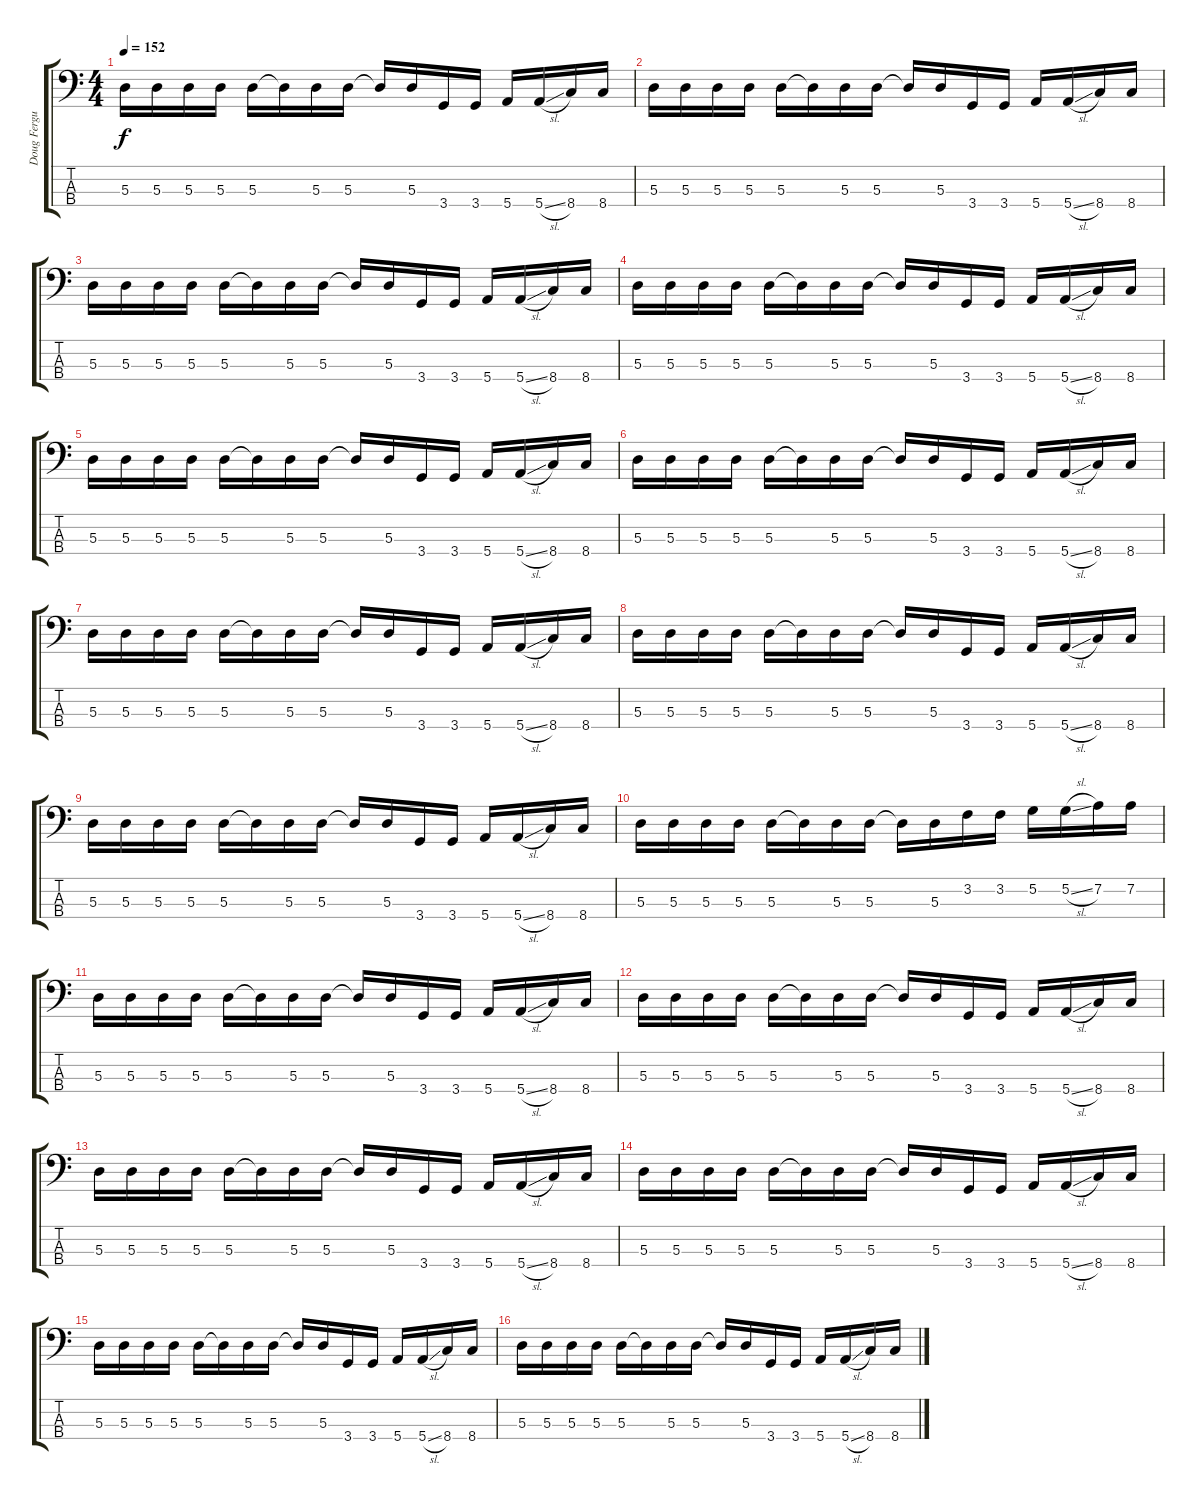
\track ("Doug Ferguson (Bass)" "Doug Fergu") {instrument electricbassfinger}
\staff {score tabs}
\tuning (G2 D2 A1 E1) {hide}
\ts (4 4)
\tempo 152
\clef f4
\ks c
5.3.16{dy f} 5.3.16 5.3.16 5.3.16 5.3.16 5.3{t}.16 5.3.16 5.3.16 5.3{t}.16 5.3.16 3.4.16 3.4.16 5.4.16 5.4{sl}.16 8.4.16 8.4.16 |
5.3.16 5.3.16 5.3.16 5.3.16 5.3.16 5.3{t}.16 5.3.16 5.3.16 5.3{t}.16 5.3.16 3.4.16 3.4.16 5.4.16 5.4{sl}.16 8.4.16 8.4.16 |
5.3.16 5.3.16 5.3.16 5.3.16 5.3.16 5.3{t}.16 5.3.16 5.3.16 5.3{t}.16 5.3.16 3.4.16 3.4.16 5.4.16 5.4{sl}.16 8.4.16 8.4.16 |
5.3.16 5.3.16 5.3.16 5.3.16 5.3.16 5.3{t}.16 5.3.16 5.3.16 5.3{t}.16 5.3.16 3.4.16 3.4.16 5.4.16 5.4{sl}.16 8.4.16 8.4.16 |
5.3.16 5.3.16 5.3.16 5.3.16 5.3.16 5.3{t}.16 5.3.16 5.3.16 5.3{t}.16 5.3.16 3.4.16 3.4.16 5.4.16 5.4{sl}.16 8.4.16 8.4.16 |
5.3.16 5.3.16 5.3.16 5.3.16 5.3.16 5.3{t}.16 5.3.16 5.3.16 5.3{t}.16 5.3.16 3.4.16 3.4.16 5.4.16 5.4{sl}.16 8.4.16 8.4.16 |
5.3.16 5.3.16 5.3.16 5.3.16 5.3.16 5.3{t}.16 5.3.16 5.3.16 5.3{t}.16 5.3.16 3.4.16 3.4.16 5.4.16 5.4{sl}.16 8.4.16 8.4.16 |
5.3.16 5.3.16 5.3.16 5.3.16 5.3.16 5.3{t}.16 5.3.16 5.3.16 5.3{t}.16 5.3.16 3.4.16 3.4.16 5.4.16 5.4{sl}.16 8.4.16 8.4.16 |
5.3.16 5.3.16 5.3.16 5.3.16 5.3.16 5.3{t}.16 5.3.16 5.3.16 5.3{t}.16 5.3.16 3.4.16 3.4.16 5.4.16 5.4{sl}.16 8.4.16 8.4.16 |
5.3.16 5.3.16 5.3.16 5.3.16 5.3.16 5.3{t}.16 5.3.16 5.3.16 5.3{t}.16 5.3.16 3.2.16 3.2.16 5.2.16 5.2{sl}.16 7.2.16 7.2.16 |
5.3.16 5.3.16 5.3.16 5.3.16 5.3.16 5.3{t}.16 5.3.16 5.3.16 5.3{t}.16 5.3.16 3.4.16 3.4.16 5.4.16 5.4{sl}.16 8.4.16 8.4.16 |
5.3.16 5.3.16 5.3.16 5.3.16 5.3.16 5.3{t}.16 5.3.16 5.3.16 5.3{t}.16 5.3.16 3.4.16 3.4.16 5.4.16 5.4{sl}.16 8.4.16 8.4.16 |
5.3.16 5.3.16 5.3.16 5.3.16 5.3.16 5.3{t}.16 5.3.16 5.3.16 5.3{t}.16 5.3.16 3.4.16 3.4.16 5.4.16 5.4{sl}.16 8.4.16 8.4.16 |
5.3.16 5.3.16 5.3.16 5.3.16 5.3.16 5.3{t}.16 5.3.16 5.3.16 5.3{t}.16 5.3.16 3.4.16 3.4.16 5.4.16 5.4{sl}.16 8.4.16 8.4.16 |
5.3.16 5.3.16 5.3.16 5.3.16 5.3.16 5.3{t}.16 5.3.16 5.3.16 5.3{t}.16 5.3.16 3.4.16 3.4.16 5.4.16 5.4{sl}.16 8.4.16 8.4.16 |
5.3.16 5.3.16 5.3.16 5.3.16 5.3.16 5.3{t}.16 5.3.16 5.3.16 5.3{t}.16 5.3.16 3.4.16 3.4.16 5.4.16 5.4{sl}.16 8.4.16 8.4.16
